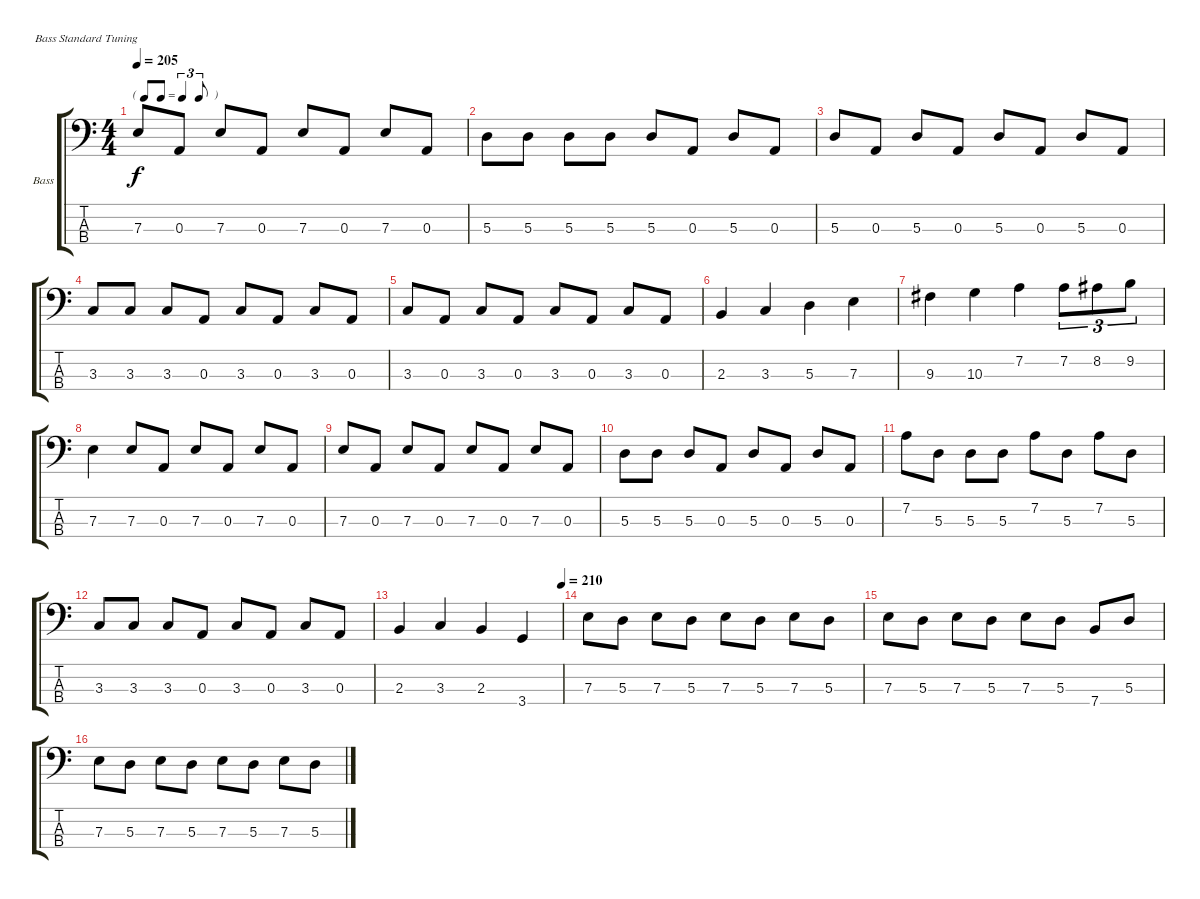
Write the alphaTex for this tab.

\bracketExtendMode groupsimilarinstruments
\firstSystemTrackNameOrientation horizontal
\otherSystemsTrackNameOrientation horizontal
\track ("Bass" "Bass") {instrument electricbassfinger}
\staff {score tabs}
\tuning (G2 D2 A1 E1)
\ts (4 4)
\tf triplet8th
\tempo 205
\clef f4
\ks c
7.3.8{dy f} 0.3.8 7.3.8 0.3.8 7.3.8 0.3.8 7.3.8 0.3.8 |
5.3.8 5.3.8 5.3.8 5.3.8 5.3.8 0.3.8 5.3.8 0.3.8 |
5.3.8 0.3.8 5.3.8 0.3.8 5.3.8 0.3.8 5.3.8 0.3.8 |
3.3.8 3.3.8 3.3.8 0.3.8 3.3.8 0.3.8 3.3.8 0.3.8 |
3.3.8 0.3.8 3.3.8 0.3.8 3.3.8 0.3.8 3.3.8 0.3.8 |
2.3.4 3.3.4 5.3.4 7.3.4 |
9.3.4 10.3.4 7.2.4 7.2.8{tu (3 2)} 8.2.8{tu (3 2)} 9.2.8{tu (3 2)} |
7.3.4 7.3.8 0.3.8 7.3.8 0.3.8 7.3.8 0.3.8 |
7.3.8 0.3.8 7.3.8 0.3.8 7.3.8 0.3.8 7.3.8 0.3.8 |
5.3.8 5.3.8 5.3.8 0.3.8 5.3.8 0.3.8 5.3.8 0.3.8 |
7.2.8 5.3.8 5.3.8 5.3.8 7.2.8 5.3.8 7.2.8 5.3.8 |
3.3.8 3.3.8 3.3.8 0.3.8 3.3.8 0.3.8 3.3.8 0.3.8 |
\tempo (210 1)
2.3.4 3.3.4 2.3.4 3.4.4 |
7.3.8 5.3.8 7.3.8 5.3.8 7.3.8 5.3.8 7.3.8 5.3.8 |
7.3.8 5.3.8 7.3.8 5.3.8 7.3.8 5.3.8 7.4.8 5.3.8 |
7.3.8 5.3.8 7.3.8 5.3.8 7.3.8 5.3.8 7.3.8 5.3.8
